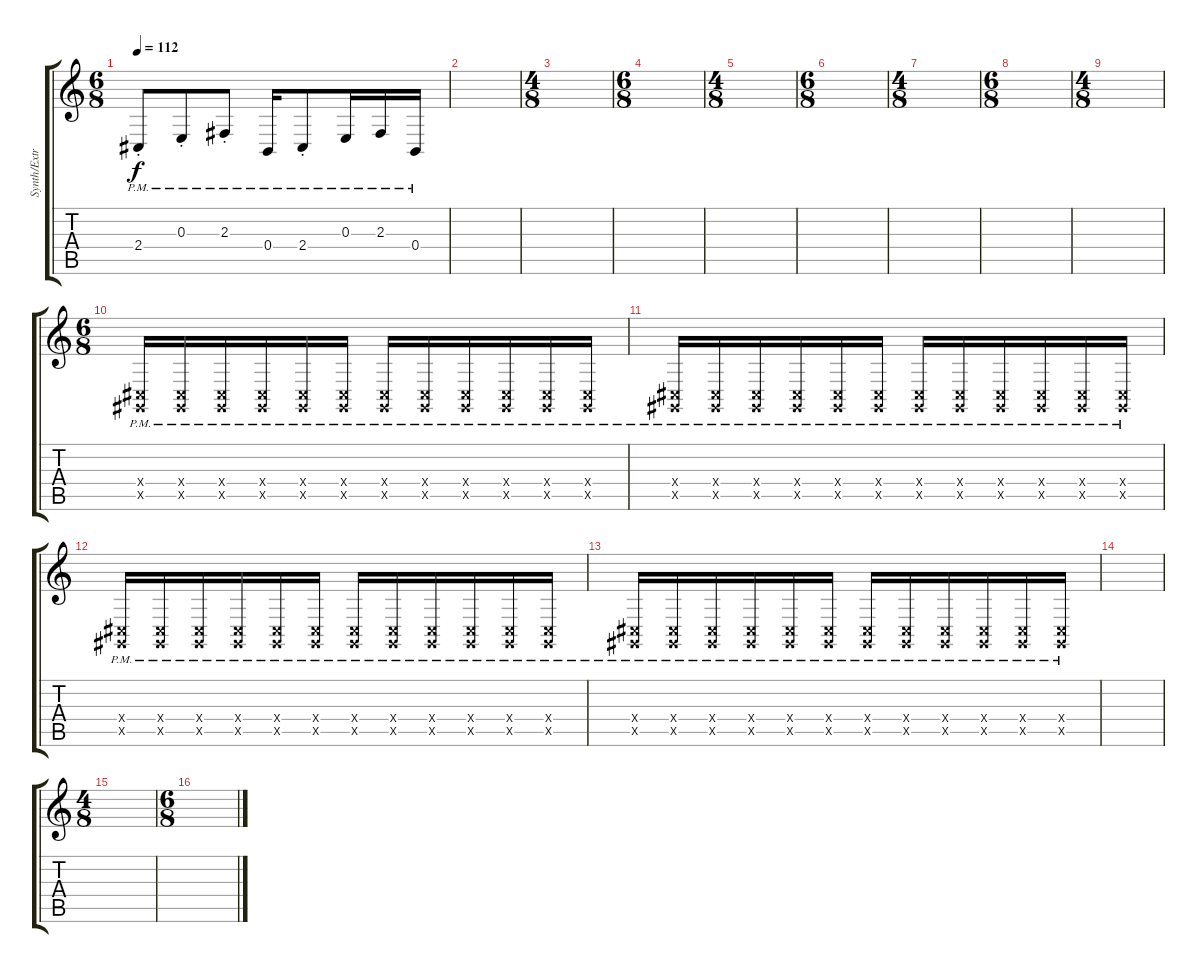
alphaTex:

\track ("Synth/Extra Guitar I/Vocals" "Synth/Extr") {instrument pad3polysynth}
\staff {score tabs}
\tuning (Db4 Ab3 E3 B2 Gb2 Db2) {hide}
\ts (6 8)
\tempo 112
\clef g2
\ks c
2.4{pm st}.8{dy f} 0.3{pm st}.8 2.3{pm st}.8 0.4{pm}.16 2.4{pm st}.8 0.3{pm}.16 2.3{pm}.16 0.4{pm}.16 |
|
\ts (4 8)
|
\ts (6 8)
|
\ts (4 8)
|
\ts (6 8)
|
\ts (4 8)
|
\ts (6 8)
|
\ts (4 8)
|
\ts (6 8)
(2.4{x} 2.5{pm x}).16{balance 8} (2.4{x} 2.5{pm x}).16 (2.4{x} 2.5{pm x}).16 (2.4{x} 2.5{pm x}).16 (2.4{x} 2.5{pm x}).16 (2.4{x} 2.5{pm x}).16 (2.4{x} 2.5{pm x}).16 (2.4{x} 2.5{pm x}).16 (2.4{x} 2.5{pm x}).16 (2.4{x} 2.5{pm x}).16 (2.4{x} 2.5{pm x}).16 (2.4{x} 2.5{pm x}).16 |
(2.4{x} 2.5{pm x}).16 (2.4{x} 2.5{pm x}).16 (2.4{x} 2.5{pm x}).16 (2.4{x} 2.5{pm x}).16 (2.4{x} 2.5{pm x}).16 (2.4{x} 2.5{pm x}).16 (2.4{x} 2.5{pm x}).16 (2.4{x} 2.5{pm x}).16 (2.4{x} 2.5{pm x}).16 (2.4{x} 2.5{pm x}).16 (2.4{x} 2.5{pm x}).16 (2.4{x} 2.5{pm x}).16 |
(2.4{x} 2.5{pm x}).16 (2.4{x} 2.5{pm x}).16 (2.4{x} 2.5{pm x}).16 (2.4{x} 2.5{pm x}).16 (2.4{x} 2.5{pm x}).16 (2.4{x} 2.5{pm x}).16 (2.4{x} 2.5{pm x}).16 (2.4{x} 2.5{pm x}).16 (2.4{x} 2.5{pm x}).16 (2.4{x} 2.5{pm x}).16 (2.4{x} 2.5{pm x}).16 (2.4{x} 2.5{pm x}).16 |
(2.4{x} 2.5{pm x}).16 (2.4{x} 2.5{pm x}).16 (2.4{x} 2.5{pm x}).16 (2.4{x} 2.5{pm x}).16 (2.4{x} 2.5{pm x}).16 (2.4{x} 2.5{pm x}).16 (2.4{x} 2.5{pm x}).16 (2.4{x} 2.5{pm x}).16 (2.4{x} 2.5{pm x}).16 (2.4{x} 2.5{pm x}).16 (2.4{x} 2.5{pm x}).16 (2.4{x} 2.5{pm x}).16 |
|
\ts (4 8)
|
\ts (6 8)
